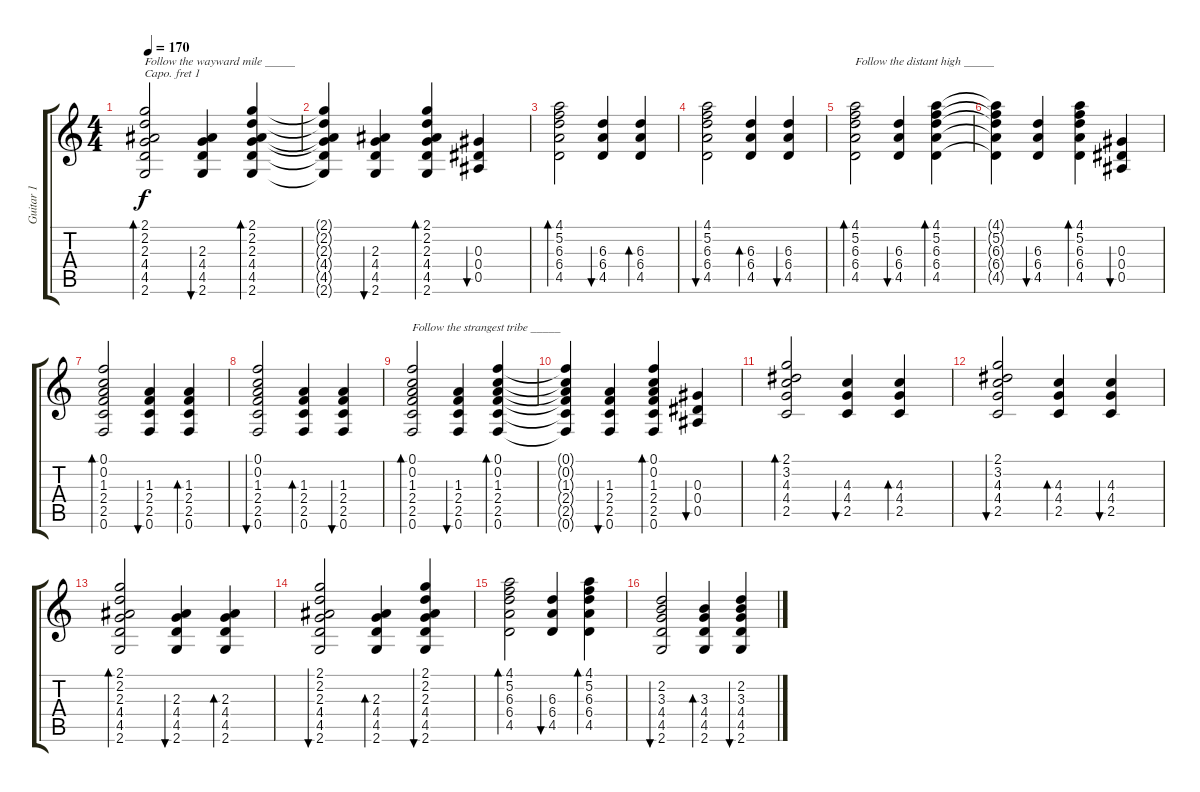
\track ("Guitar 1" "Guitar 1") {instrument acousticguitarsteel}
\staff {score tabs}
\capo 1
\tuning (E4 B3 G3 D3 A2 E2) {hide}
\ts (4 4)
\tempo 170
\clef g2
\ks c
(2.1 2.2 2.3 4.4 4.5 2.6).2{bd 60 txt "Follow the wayward mile _____" dy f} (2.3 4.4 4.5 2.6).4{bu 60} (2.1 2.2 2.3 4.4 4.5 2.6).4{bd 60} |
(2.1{t} 2.2{t} 2.3{t} 4.4{t} 4.5{t} 2.6{t}).4 (2.3 4.4 4.5 2.6).4{bu 60} (2.1 2.2 2.3 4.4 4.5 2.6).4{bd 60} (0.3 0.4 0.5).4{bu 60} |
(4.1 5.2 6.3 6.4 4.5).2{bd 60} (6.3 6.4 4.5).4{bu 60} (6.3 6.4 4.5).4{bd 60} |
(4.1 5.2 6.3 6.4 4.5).2{bu 60} (6.3 6.4 4.5).4{bd 60} (6.3 6.4 4.5).4{bu 60} |
(4.1 5.2 6.3 6.4 4.5).2{bd 60 txt "Follow the distant high _____"} (6.3 6.4 4.5).4{bu 60} (4.1 5.2 6.3 6.4 4.5).4{bd 60} |
(4.1{t} 5.2{t} 6.3{t} 6.4{t} 4.5{t}).4 (6.3 6.4 4.5).4{bu 60} (4.1 5.2 6.3 6.4 4.5).4{bd 60} (0.3 0.4 0.5).4{bu 60} |
(0.1 0.2 1.3 2.4 2.5 0.6).2{bd 60} (1.3 2.4 2.5 0.6).4{bu 60} (1.3 2.4 2.5 0.6).4{bd 60} |
(0.1 0.2 1.3 2.4 2.5 0.6).2{bu 60} (1.3 2.4 2.5 0.6).4{bd 60} (1.3 2.4 2.5 0.6).4{bu 60} |
(0.1 0.2 1.3 2.4 2.5 0.6).2{bd 60 txt "Follow the strangest tribe _____"} (1.3 2.4 2.5 0.6).4{bu 60} (0.1 0.2 1.3 2.4 2.5 0.6).4{bd 60} |
(0.1{t} 0.2{t} 1.3{t} 2.4{t} 2.5{t} 0.6{t}).4 (1.3 2.4 2.5 0.6).4{bu 60} (0.1 0.2 1.3 2.4 2.5 0.6).4{bd 60} (0.3 0.4 0.5).4{bu 60} |
(2.1 3.2 4.3 4.4 2.5).2{bd 60} (4.3 4.4 2.5).4{bu 60} (4.3 4.4 2.5).4{bd 60} |
(2.1 3.2 4.3 4.4 2.5).2{bu 60} (4.3 4.4 2.5).4{bd 60} (4.3 4.4 2.5).4{bu 60} |
(2.1 2.2 2.3 4.4 4.5 2.6).2{bd 60} (2.3 4.4 4.5 2.6).4{bu 60} (2.3 4.4 4.5 2.6).4{bd 60} |
(2.1 2.2 2.3 4.4 4.5 2.6).2{bu 60} (2.3 4.4 4.5 2.6).4{bd 60} (2.1 2.2 2.3 4.4 4.5 2.6).4{bu 60} |
(4.1 5.2 6.3 6.4 4.5).2{bd 60} (6.3 6.4 4.5).4{bu 60} (4.1 5.2 6.3 6.4 4.5).4{bd 60} |
(2.2 3.3 4.4 4.5 2.6).2{bu 60} (3.3 4.4 4.5 2.6).4{bd 60} (2.2 3.3 4.4 4.5 2.6).4{bu 60}
